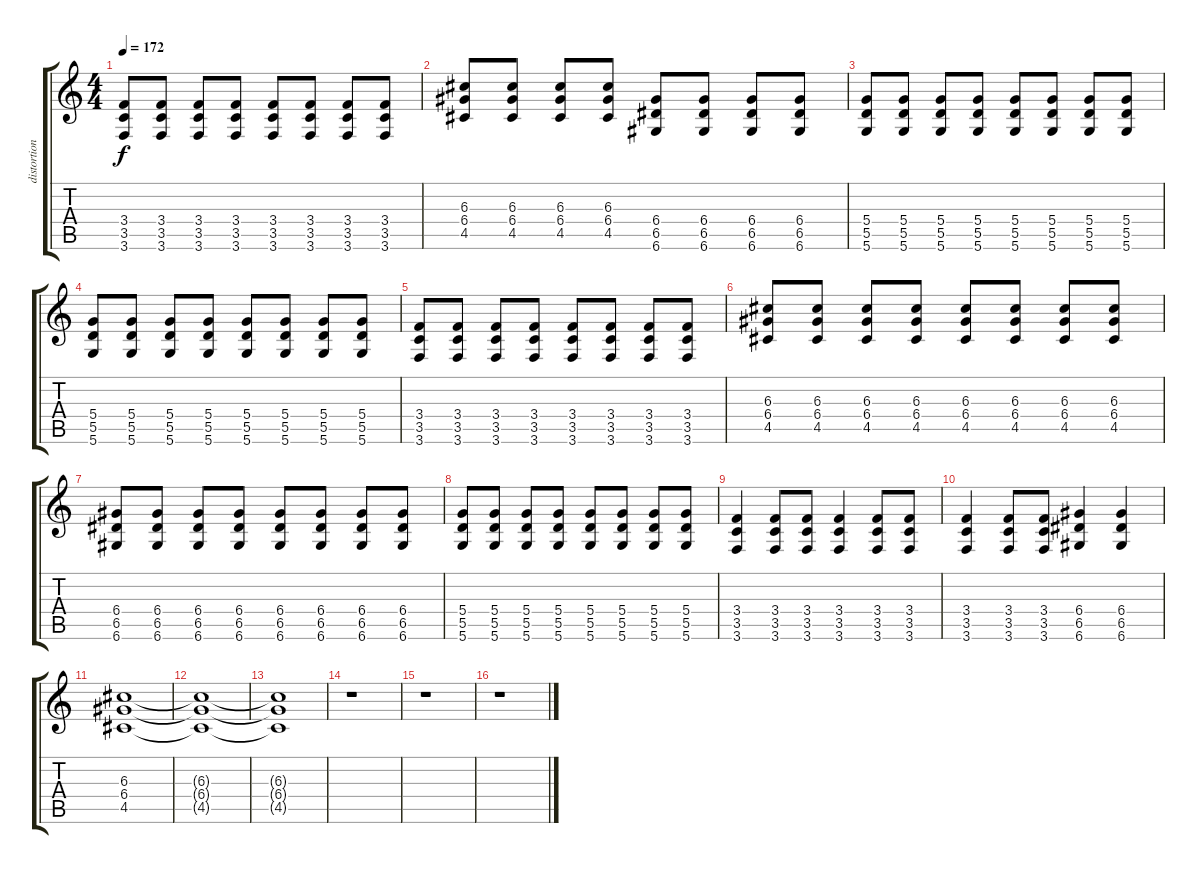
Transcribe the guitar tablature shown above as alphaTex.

\track ("distortion 1" "distortion") {instrument distortionguitar}
\staff {score tabs}
\tuning (E4 B3 G3 D3 A2 D2) {hide}
\ts (4 4)
\tempo 172
\clef g2
\ks c
(3.4 3.5 3.6).8{dy f} (3.4 3.5 3.6).8 (3.4 3.5 3.6).8 (3.4 3.5 3.6).8 (3.4 3.5 3.6).8 (3.4 3.5 3.6).8 (3.4 3.5 3.6).8 (3.4 3.5 3.6).8 |
(6.3 6.4 4.5).8 (6.3 6.4 4.5).8 (6.3 6.4 4.5).8 (6.3 6.4 4.5).8 (6.4 6.5 6.6).8 (6.4 6.5 6.6).8 (6.4 6.5 6.6).8 (6.4 6.5 6.6).8 |
(5.4 5.5 5.6).8 (5.4 5.5 5.6).8 (5.4 5.5 5.6).8 (5.4 5.5 5.6).8 (5.4 5.5 5.6).8 (5.4 5.5 5.6).8 (5.4 5.5 5.6).8 (5.4 5.5 5.6).8 |
(5.4 5.5 5.6).8 (5.4 5.5 5.6).8 (5.4 5.5 5.6).8 (5.4 5.5 5.6).8 (5.4 5.5 5.6).8 (5.4 5.5 5.6).8 (5.4 5.5 5.6).8 (5.4 5.5 5.6).8 |
(3.4 3.5 3.6).8 (3.4 3.5 3.6).8 (3.4 3.5 3.6).8 (3.4 3.5 3.6).8 (3.4 3.5 3.6).8 (3.4 3.5 3.6).8 (3.4 3.5 3.6).8 (3.4 3.5 3.6).8 |
(6.3 6.4 4.5).8 (6.3 6.4 4.5).8 (6.3 6.4 4.5).8 (6.3 6.4 4.5).8 (6.3 6.4 4.5).8 (6.3 6.4 4.5).8 (6.3 6.4 4.5).8 (6.3 6.4 4.5).8 |
(6.4 6.5 6.6).8 (6.4 6.5 6.6).8 (6.4 6.5 6.6).8 (6.4 6.5 6.6).8 (6.4 6.5 6.6).8 (6.4 6.5 6.6).8 (6.4 6.5 6.6).8 (6.4 6.5 6.6).8 |
(5.4 5.5 5.6).8 (5.4 5.5 5.6).8 (5.4 5.5 5.6).8 (5.4 5.5 5.6).8 (5.4 5.5 5.6).8 (5.4 5.5 5.6).8 (5.4 5.5 5.6).8 (5.4 5.5 5.6).8 |
(3.4 3.5 3.6).4 (3.4 3.5 3.6).8 (3.4 3.5 3.6).8 (3.4 3.5 3.6).4 (3.4 3.5 3.6).8 (3.4 3.5 3.6).8 |
(3.4 3.5 3.6).4 (3.4 3.5 3.6).8 (3.4 3.5 3.6).8 (6.4 6.5 6.6).4 (6.4 6.5 6.6).4 |
(6.3 6.4 4.5).1 |
(6.3{t} 6.4{t} 4.5{t}).1{volume 4} |
(6.3{t} 6.4{t} 4.5{t}).1 |
r.1 |
r.1 |
r.1
